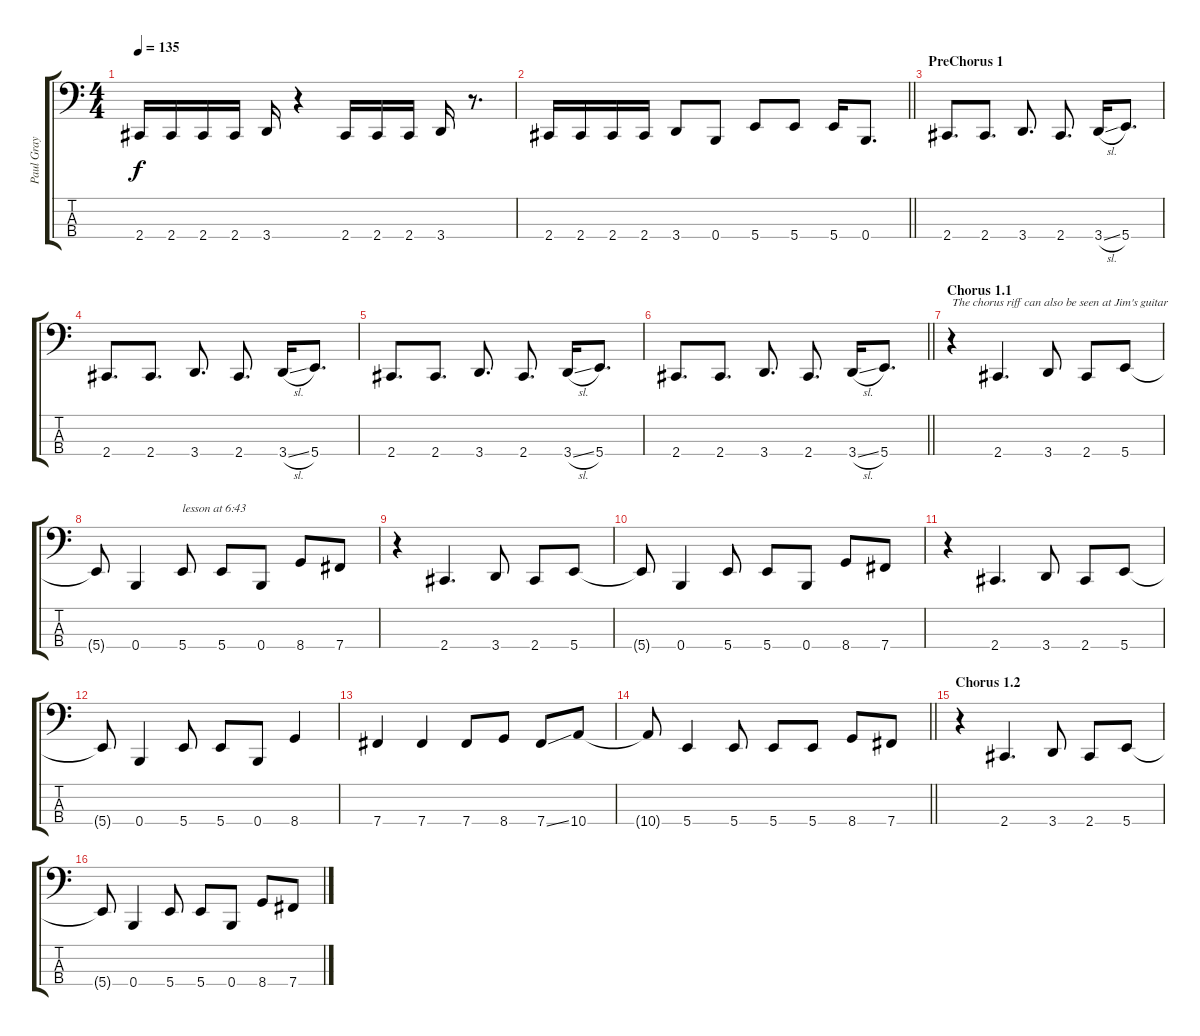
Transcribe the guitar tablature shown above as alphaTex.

\track ("Paul Gray" "Paul Gray") {instrument electricbasspick}
\staff {score tabs}
\tuning (E2 B1 Gb1 B0) {hide}
\ts (4 4)
\tempo 135
\clef f4
\ks c
2.4.16{dy f} 2.4.16 2.4.16 2.4.16 3.4.16 r.4 2.4.16 2.4.16 2.4.16 3.4.16 r.8{d} |
\barLineRight lightlight
2.4.16 2.4.16 2.4.16 2.4.16 3.4.8 0.4.8 5.4.8 5.4.8 5.4.16 0.4.8{d} |
\section ("" "PreChorus 1")
2.4.8{d} 2.4.8{d} 3.4.8{d} 2.4.8{d} 3.4{sl}.16 5.4.8{d} |
2.4.8{d} 2.4.8{d} 3.4.8{d} 2.4.8{d} 3.4{sl}.16 5.4.8{d} |
2.4.8{d} 2.4.8{d} 3.4.8{d} 2.4.8{d} 3.4{sl}.16 5.4.8{d} |
\barLineRight lightlight
2.4.8{d} 2.4.8{d} 3.4.8{d} 2.4.8{d} 3.4{sl}.16 5.4.8{d} |
\section ("" "Chorus 1.1")
r.4{txt "The chorus riff can also be seen at Jim's guitar"} 2.4.4{d} 3.4.8 2.4.8 5.4.8 |
5.4{t}.8 0.4.4 5.4.8{txt "lesson at 6:43"} 5.4.8 0.4.8 8.4.8 7.4.8 |
r.4 2.4.4{d} 3.4.8 2.4.8 5.4.8 |
5.4{t}.8 0.4.4 5.4.8 5.4.8 0.4.8 8.4.8 7.4.8 |
r.4 2.4.4{d} 3.4.8 2.4.8 5.4.8 |
5.4{t}.8 0.4.4 5.4.8 5.4.8 0.4.8 8.4.4 |
7.4.4 7.4.4 7.4.8 8.4.8 7.4{ss}.8 10.4.8 |
\barLineRight lightlight
10.4{t}.8 5.4.4 5.4.8 5.4.8 5.4.8 8.4.8 7.4.8 |
\section ("" "Chorus 1.2")
r.4 2.4.4{d} 3.4.8 2.4.8 5.4.8 |
5.4{t}.8 0.4.4 5.4.8 5.4.8 0.4.8 8.4.8 7.4.8
